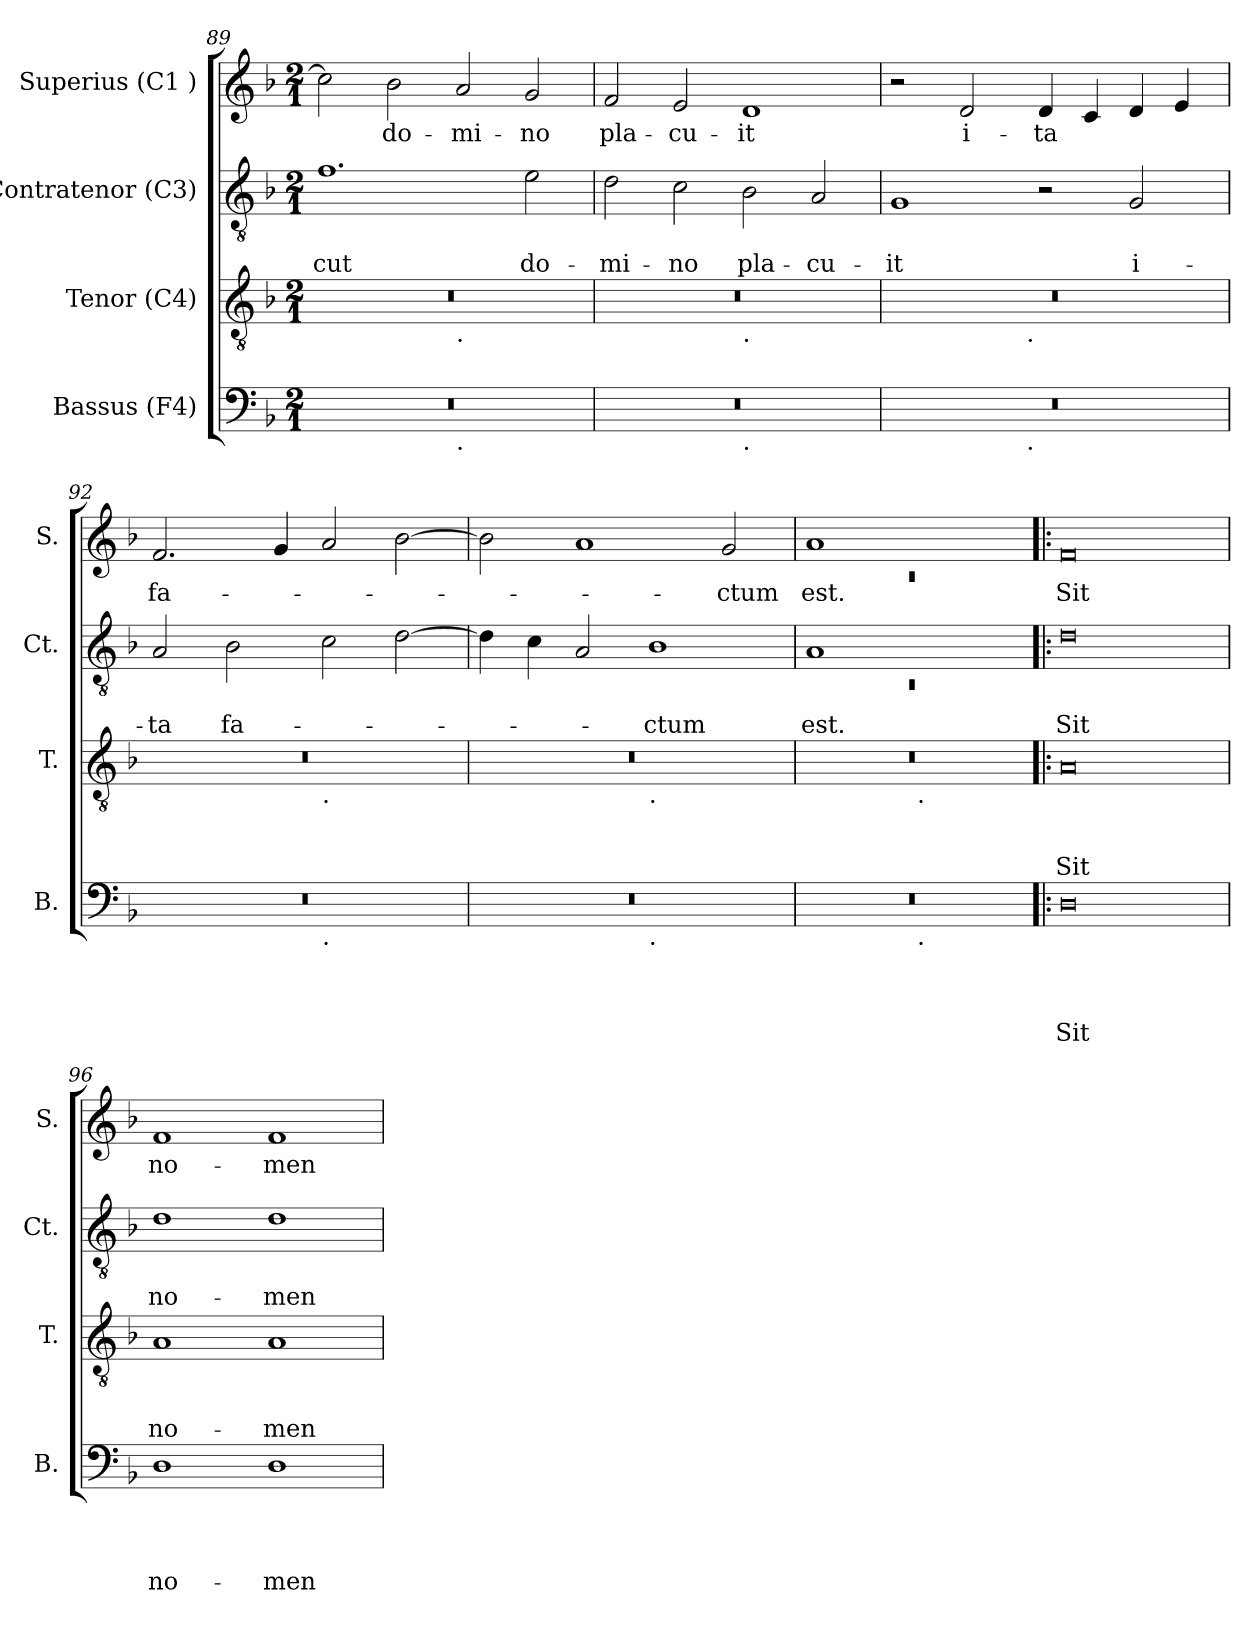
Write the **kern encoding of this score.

**kern	**text	**text	**text	**text	**kern	**text	**text	**text	**kern	**text	**text	**kern	**text
*part4	*part4	*part4	*part4	*part4	*part3	*part3	*part3	*part3	*part2	*part2	*part2	*part1	*part1
*staff4	*staff4	*staff4	*staff4	*staff4	*staff3	*staff3	*staff3	*staff3	*staff2	*staff2	*staff2	*staff1	*staff1
*I"Bassus (F4)	*	*	*	*	*I"Tenor (C4)	*	*	*	*I"Contratenor (C3)	*	*	*I"Superius (C1 )	*
*I'B.	*	*	*	*	*I'T.	*	*	*	*I'Ct.	*	*	*I'S.	*
*clefF4	*	*	*	*	*clefGv2	*	*	*	*clefGv2	*	*	*clefG2	*
*k[b-]	*	*	*	*	*k[b-]	*	*	*	*k[b-]	*	*	*k[b-]	*
*F:	*	*	*	*	*F:	*	*	*	*F:	*	*	*F:	*
*M2/1	*	*	*	*	*M2/1	*	*	*	*M2/1	*	*	*M2/1	*
=89	=89	=89	=89	=89	=89	=89	=89	=89	=89	=89	=89	=89	=89
!	!	!	!	!	!	!	!	!	!	!	!LO:LY:b	!	!
*^	*	*	*	*	*^	*	*	*	*	*	*	*	*
0r	1ryy	.	.	.	.	0r	1ryy	.	.	.	1.f	.	-cut	2cc\]	.
!	!	!	!	!	!	!	!	!	!	!	!	!	!	!	!LO:LY:b
.	.	.	.	.	.	.	.	.	.	.	.	.	.	2b-\	do-
!	!	!	!	!	!	!	!LO:TX:b:t=.	!	!	!	!	!	!	!	!
!	!LO:TX:b:t=.	!	!	!	!	!	!	!	!	!	!	!	!	!	!
!	!	!	!	!	!	!	!	!	!	!	!	!	!	!	!LO:LY:b
.	1ryy	.	.	.	.	.	1ryy	.	.	.	.	.	.	2a/	-mi-
!	!	!	!	!	!	!	!	!	!	!	!	!	!LO:LY:b	!	!LO:LY:b
.	.	.	.	.	.	.	.	.	.	.	2e\	.	do-	2g/	-no
=90	=90	=90	=90	=90	=90	=90	=90	=90	=90	=90	=90	=90	=90	=90	=90
!	!	!	!	!	!	!	!	!	!	!	!	!	!LO:LY:b	!	!LO:LY:b
0r	1ryy	.	.	.	.	0r	1ryy	.	.	.	2d\	.	-mi-	2f/	pla-
!	!	!	!	!	!	!	!	!	!	!	!	!	!LO:LY:b	!	!LO:LY:b
.	.	.	.	.	.	.	.	.	.	.	2c\	.	-no	2e/	-cu-
!	!	!	!	!	!	!	!LO:TX:b:t=.	!	!	!	!	!	!	!	!
!	!LO:TX:b:t=.	!	!	!	!	!	!	!	!	!	!	!	!	!	!
!	!	!	!	!	!	!	!	!	!	!	!	!	!LO:LY:b	!	!LO:LY:b
.	1ryy	.	.	.	.	.	1ryy	.	.	.	2B-\	.	pla-	1d	-it
!	!	!	!	!	!	!	!	!	!	!	!	!	!LO:LY:b	!	!
.	.	.	.	.	.	.	.	.	.	.	2A/	.	-cu-	.	.
=91	=91	=91	=91	=91	=91	=91	=91	=91	=91	=91	=91	=91	=91	=91	=91
!	!	!	!	!	!	!	!	!	!	!	!	!	!LO:LY:b	!	!
0r	2ryy	.	.	.	.	0r	2ryy	.	.	.	1G	.	-it	2r	.
!	!	!	!	!	!	!	!	!	!	!	!	!	!	!	!LO:LY:b
.	4...ryy	.	.	.	.	.	4...ryy	.	.	.	.	.	.	2d/	i-
!	!	!	!	!	!	!	!LO:TX:b:t=.	!	!	!	!	!	!	!	!
!	!LO:TX:b:t=.	!	!	!	!	!	!	!	!	!	!	!	!	!	!
.	1ryy	.	.	.	.	.	1ryy	.	.	.	.	.	.	.	.
!	!	!	!	!	!	!	!	!	!	!	!	!	!	!	!LO:LY:b
.	.	.	.	.	.	.	.	.	.	.	2r	.	.	4d/	-ta
.	.	.	.	.	.	.	.	.	.	.	.	.	.	4c/	.
!	!	!	!	!	!	!	!	!	!	!	!	!	!LO:LY:b	!	!
.	.	.	.	.	.	.	.	.	.	.	2G/	.	i-	4d/	.
.	.	.	.	.	.	.	.	.	.	.	.	.	.	4e/	.
.	32ryy	.	.	.	.	.	32ryy	.	.	.	.	.	.	.	.
!!LO:LB:g=z
=92	=92	=92	=92	=92	=92	=92	=92	=92	=92	=92	=92	=92	=92	=92	=92
!	!	!	!	!	!	!	!	!	!	!	!	!	!LO:LY:b	!	!LO:LY:b
0r	1ryy	.	.	.	.	0r	1ryy	.	.	.	2A/	.	-ta	2.f/	fa-
!	!	!	!	!	!	!	!	!	!	!	!	!	!LO:LY:b	!	!
.	.	.	.	.	.	.	.	.	.	.	2B-\	.	fa-	.	.
.	.	.	.	.	.	.	.	.	.	.	.	.	.	4g/	.
!	!	!	!	!	!	!	!LO:TX:b:t=.	!	!	!	!	!	!	!	!
!	!LO:TX:b:t=.	!	!	!	!	!	!	!	!	!	!	!	!	!	!
.	1ryy	.	.	.	.	.	1ryy	.	.	.	2c\	.	.	2a/	.
.	.	.	.	.	.	.	.	.	.	.	[>2d\	.	.	[>2b-\	.
=93	=93	=93	=93	=93	=93	=93	=93	=93	=93	=93	=93	=93	=93	=93	=93
0r	1ryy	.	.	.	.	0r	1ryy	.	.	.	4d\]	.	.	2b-\]	.
.	.	.	.	.	.	.	.	.	.	.	4c\	.	.	.	.
.	.	.	.	.	.	.	.	.	.	.	2A/	.	.	1a	.
!	!	!	!	!	!	!	!LO:TX:b:t=.	!	!	!	!	!	!	!	!
!	!LO:TX:b:t=.	!	!	!	!	!	!	!	!	!	!	!	!	!	!
!	!	!	!	!	!	!	!	!	!	!	!	!	!LO:LY:b	!	!
.	1ryy	.	.	.	.	.	1ryy	.	.	.	1B-	.	-ctum	.	.
!	!	!	!	!	!	!	!	!	!	!	!	!	!	!	!LO:LY:b
.	.	.	.	.	.	.	.	.	.	.	.	.	.	2g/	-ctum
=94	=94	=94	=94	=94	=94	=94	=94	=94	=94	=94	=94	=94	=94	=94	=94
*	*	*	*	*	*	*	*	*	*	*	*^	*	*	*^	*
!	!	!	!	!	!	!	!	!	!	!	!	!LO:N:vis=1	!	!LO:LY:b	!	!LO:N:vis=1	!LO:LY:b
0r	1ryy	.	.	.	.	0r	1ryy	.	.	.	1A	0rC	.	est.	1a	0rc	est.
!	!	!	!	!	!	!	!LO:TX:b:t=.	!	!	!	!	!	!	!	!	!	!
!	!LO:TX:b:t=.	!	!	!	!	!	!	!	!	!	!	!	!	!	!	!	!
.	1ryy	.	.	.	.	.	1ryy	.	.	.	1ryy	.	.	.	1ryy	.	.
*	*	*	*	*	*	*	*	*	*	*	*v	*v	*	*	*	*	*
*	*	*	*	*	*	*	*	*	*	*	*	*	*	*v	*v	*
=95!|:	=95!|:	=95!|:	=95!|:	=95!|:	=95!|:	=95!|:	=95!|:	=95!|:	=95!|:	=95!|:	=95!|:	=95!|:	=95!|:	=95!|:	=95!|:
!	!	!	!	!	!LO:LY:b:rj	!	!	!	!	!LO:LY:b:rj	!	!	!LO:LY:b:rj	!	!LO:LY:b:rj
*v	*v	*	*	*	*	*	*	*	*	*	*	*	*	*	*
*	*	*	*	*	*v	*v	*	*	*	*	*	*	*	*
0D	.	.	.	Sit	0A	.	.	Sit	0d	.	Sit	0f	Sit
=96	=96	=96	=96	=96	=96	=96	=96	=96	=96	=96	=96	=96	=96
!	!	!	!	!LO:LY:b	!	!	!	!LO:LY:b	!	!	!LO:LY:b	!	!LO:LY:b
1D	.	.	.	no-	1A	.	.	no-	1d	.	no-	1f	no-
!	!	!	!	!LO:LY:b	!	!	!	!LO:LY:b	!	!	!LO:LY:b	!	!LO:LY:b
1D	.	.	.	-men	1A	.	.	-men	1d	.	-men	1f	-men
=	=	=	=	=	=	=	=	=	=	=	=	=	=
*-	*-	*-	*-	*-	*-	*-	*-	*-	*-	*-	*-	*-	*-
